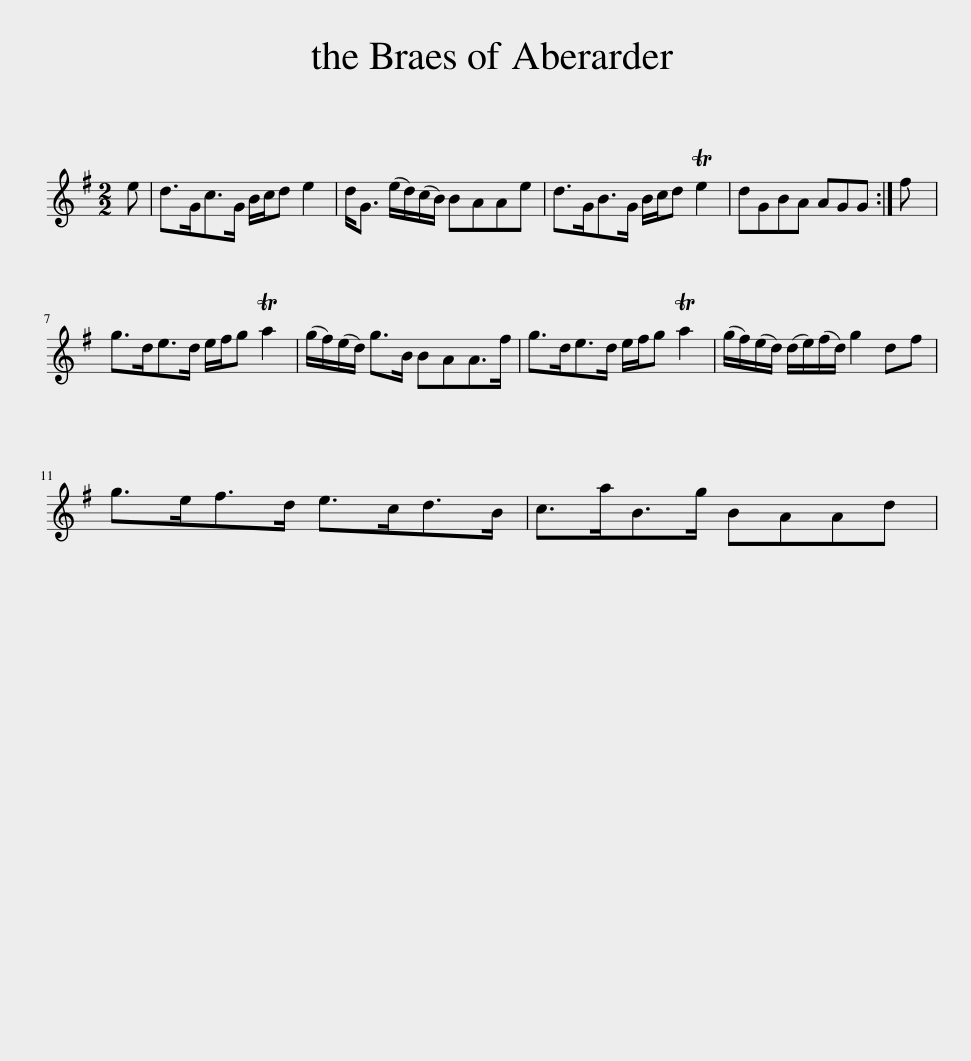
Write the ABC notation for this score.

X:1
L:1/8
M:2/2
I:linebreak $
K:G
V:1 treble
V:1
 e | d>Gc>G B/c/d e2 | d<G (e/d/)(c/B/) BAAe | d>GB>G B/c/d Te2 | dGBA AGG :| %5
 f |$ g>de>d e/f/g Ta2 | (g/f/)(e/d/) g>B BAA>f | g>de>d e/f/g Ta2 | (g/f/)(e/d/) (d/e/)(f/d/) g2 df |$ %10
 g>ef>d e>cd>B | c>aB>g BAAd | %12
